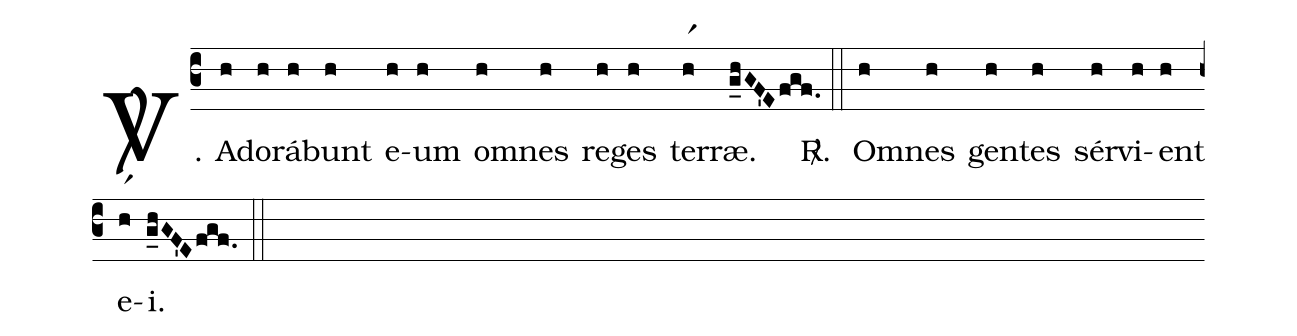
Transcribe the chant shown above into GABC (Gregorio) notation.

%%
(c3)
<sp>V/</sp>. {A}d(h)o(h)rá(h)bunt(h) e(h)um(h) om(h)nes(h) re(h)ges(h) ter(hr1)ræ.(g_hGF'Efgf.) <sp>R/</sp>.(::)
Om(h)nes(h) gen(h)tes(h) sér(h)vi(h)ent(h) e(hr1)i.(g_hGF'Efgf.) (::)
